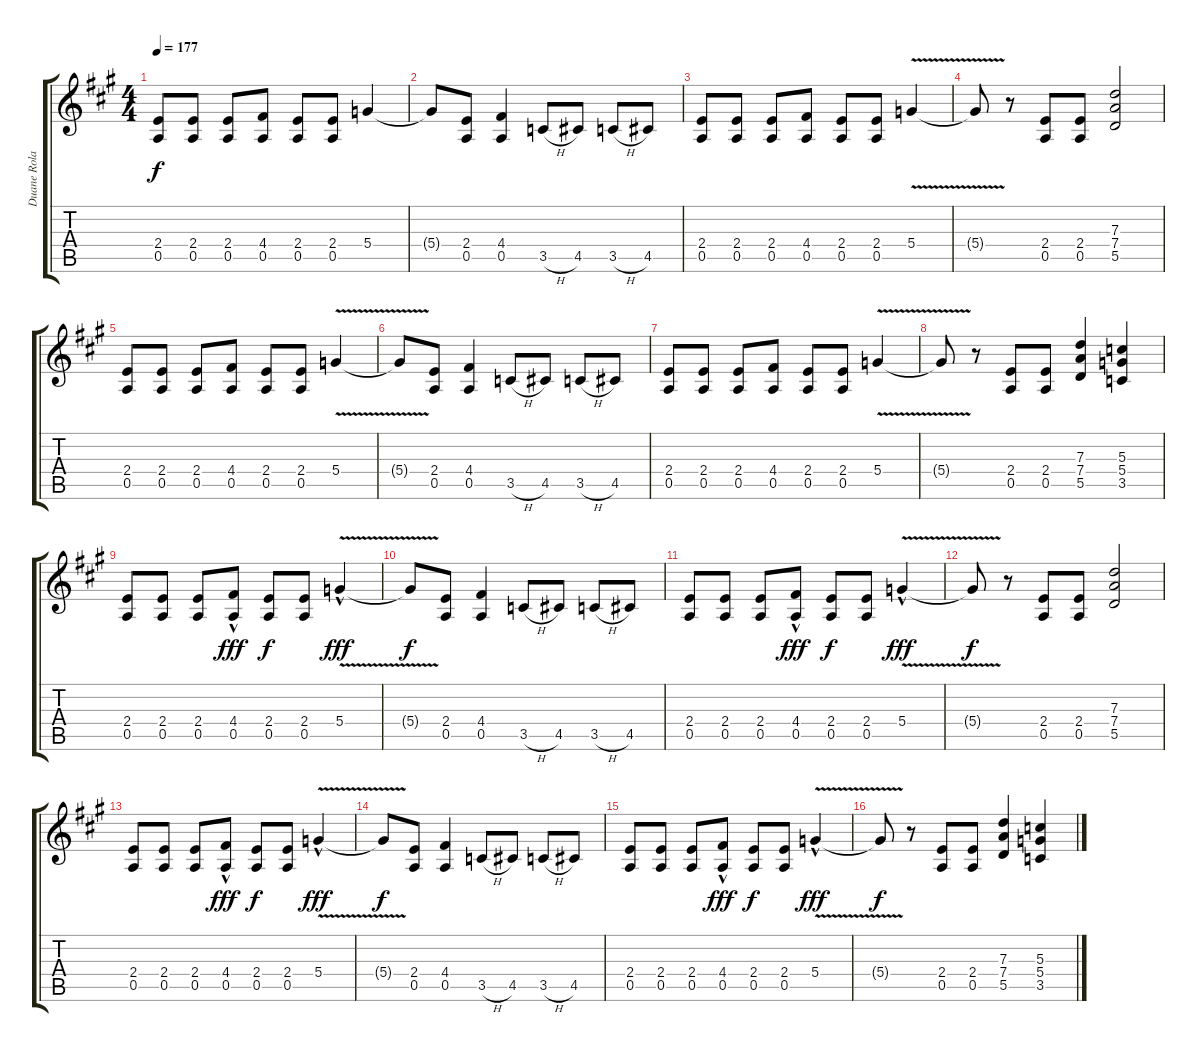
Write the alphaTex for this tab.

\track ("Duane Roland Guitar" "Duane Rola") {instrument overdrivenguitar}
\staff {score tabs}
\tuning (E4 B3 G3 D3 A2 E2) {hide}
\ts (4 4)
\tempo 177
\clef g2
\ks a
(2.4 0.5).8{dy f} (2.4 0.5).8 (2.4 0.5).8 (4.4 0.5).8 (2.4 0.5).8 (2.4 0.5).8 5.4.4 |
5.4{t}.8 (2.4 0.5).8 (4.4 0.5).4 3.5{h}.8 4.5.8 3.5{h}.8 4.5.8 |
(2.4 0.5).8 (2.4 0.5).8 (2.4 0.5).8 (4.4 0.5).8 (2.4 0.5).8 (2.4 0.5).8 5.4{v}.4 |
5.4{t}.8 r.8 (2.4 0.5).8 (2.4 0.5).8 (7.3 7.4 5.5).2 |
(2.4 0.5).8 (2.4 0.5).8 (2.4 0.5).8 (4.4 0.5).8 (2.4 0.5).8 (2.4 0.5).8 5.4{v}.4 |
5.4{t}.8 (2.4 0.5).8 (4.4 0.5).4 3.5{h}.8 4.5.8 3.5{h}.8 4.5.8 |
(2.4 0.5).8 (2.4 0.5).8 (2.4 0.5).8 (4.4 0.5).8 (2.4 0.5).8 (2.4 0.5).8 5.4{v}.4 |
5.4{t}.8 r.8 (2.4 0.5).8 (2.4 0.5).8 (7.3 7.4 5.5).4 (5.3 5.4 3.5).4 |
(2.4 0.5).8{volume 10 balance 8} (2.4 0.5).8 (2.4 0.5).8 (4.4{hac} 0.5).8{dy fff} (2.4 0.5).8{dy f} (2.4 0.5).8 5.4{v hac}.4{dy fff} |
5.4{t}.8{dy f} (2.4 0.5).8 (4.4 0.5).4 3.5{h}.8 4.5.8 3.5{h}.8 4.5.8 |
(2.4 0.5).8 (2.4 0.5).8 (2.4 0.5).8 (4.4{hac} 0.5).8{dy fff} (2.4 0.5).8{dy f} (2.4 0.5).8 5.4{v hac}.4{dy fff} |
5.4{t}.8{dy f} r.8 (2.4 0.5).8 (2.4 0.5).8 (7.3 7.4 5.5).2 |
(2.4 0.5).8 (2.4 0.5).8 (2.4 0.5).8 (4.4{hac} 0.5).8{dy fff} (2.4 0.5).8{dy f} (2.4 0.5).8 5.4{v hac}.4{dy fff} |
5.4{t}.8{dy f} (2.4 0.5).8 (4.4 0.5).4 3.5{h}.8 4.5.8 3.5{h}.8 4.5.8 |
(2.4 0.5).8 (2.4 0.5).8 (2.4 0.5).8 (4.4{hac} 0.5).8{dy fff} (2.4 0.5).8{dy f} (2.4 0.5).8 5.4{v hac}.4{dy fff} |
5.4{t}.8{dy f} r.8 (2.4 0.5).8 (2.4 0.5).8 (7.3 7.4 5.5).4 (5.3 5.4 3.5).4
